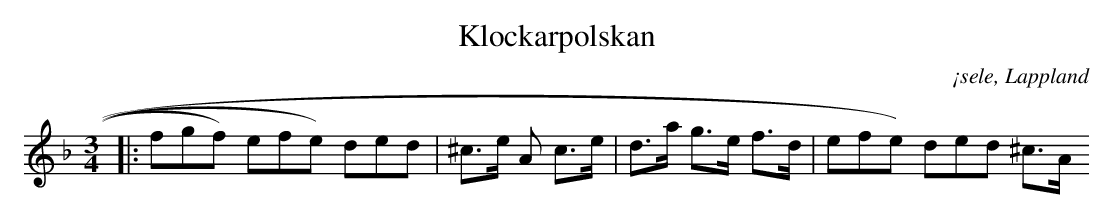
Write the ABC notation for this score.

X:1
T:Klockarpolskan
O:¡sele, Lappland
M:3/4
L:1/8
K:Dm
|: 3)fgf 3)efe 2)ded | ^c>e A c>e | d>a g>e f>d | 3)efe 3)ded ^c>A
